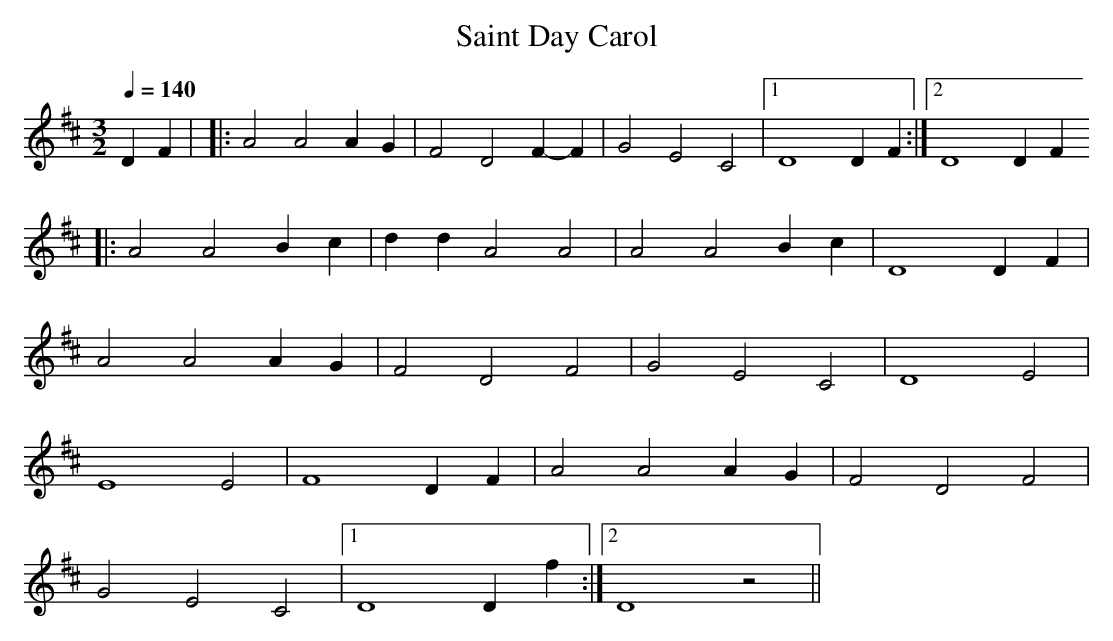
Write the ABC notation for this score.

X:1
T:Saint Day Carol
L:1/4
Q:1/4=140
M:3/2
K:D
D F | \
|: A2 A2 AG | F2 D2 F-F | G2 E2 C2 |1 D4 DF :|2 D4 DF
|: A2 A2 Bc | d d A2 A2 | A2 A2 B c | D4 DF |
A2 A2 AG | F2 D2 F2 | G2 E2 C2 | D4 E2 |
E4 E2 | F4 DF | A2 A2 AG | F2 D2 F2 |
G2 E2 C2 |1 D4 Df :|2 D4 z2 ||
